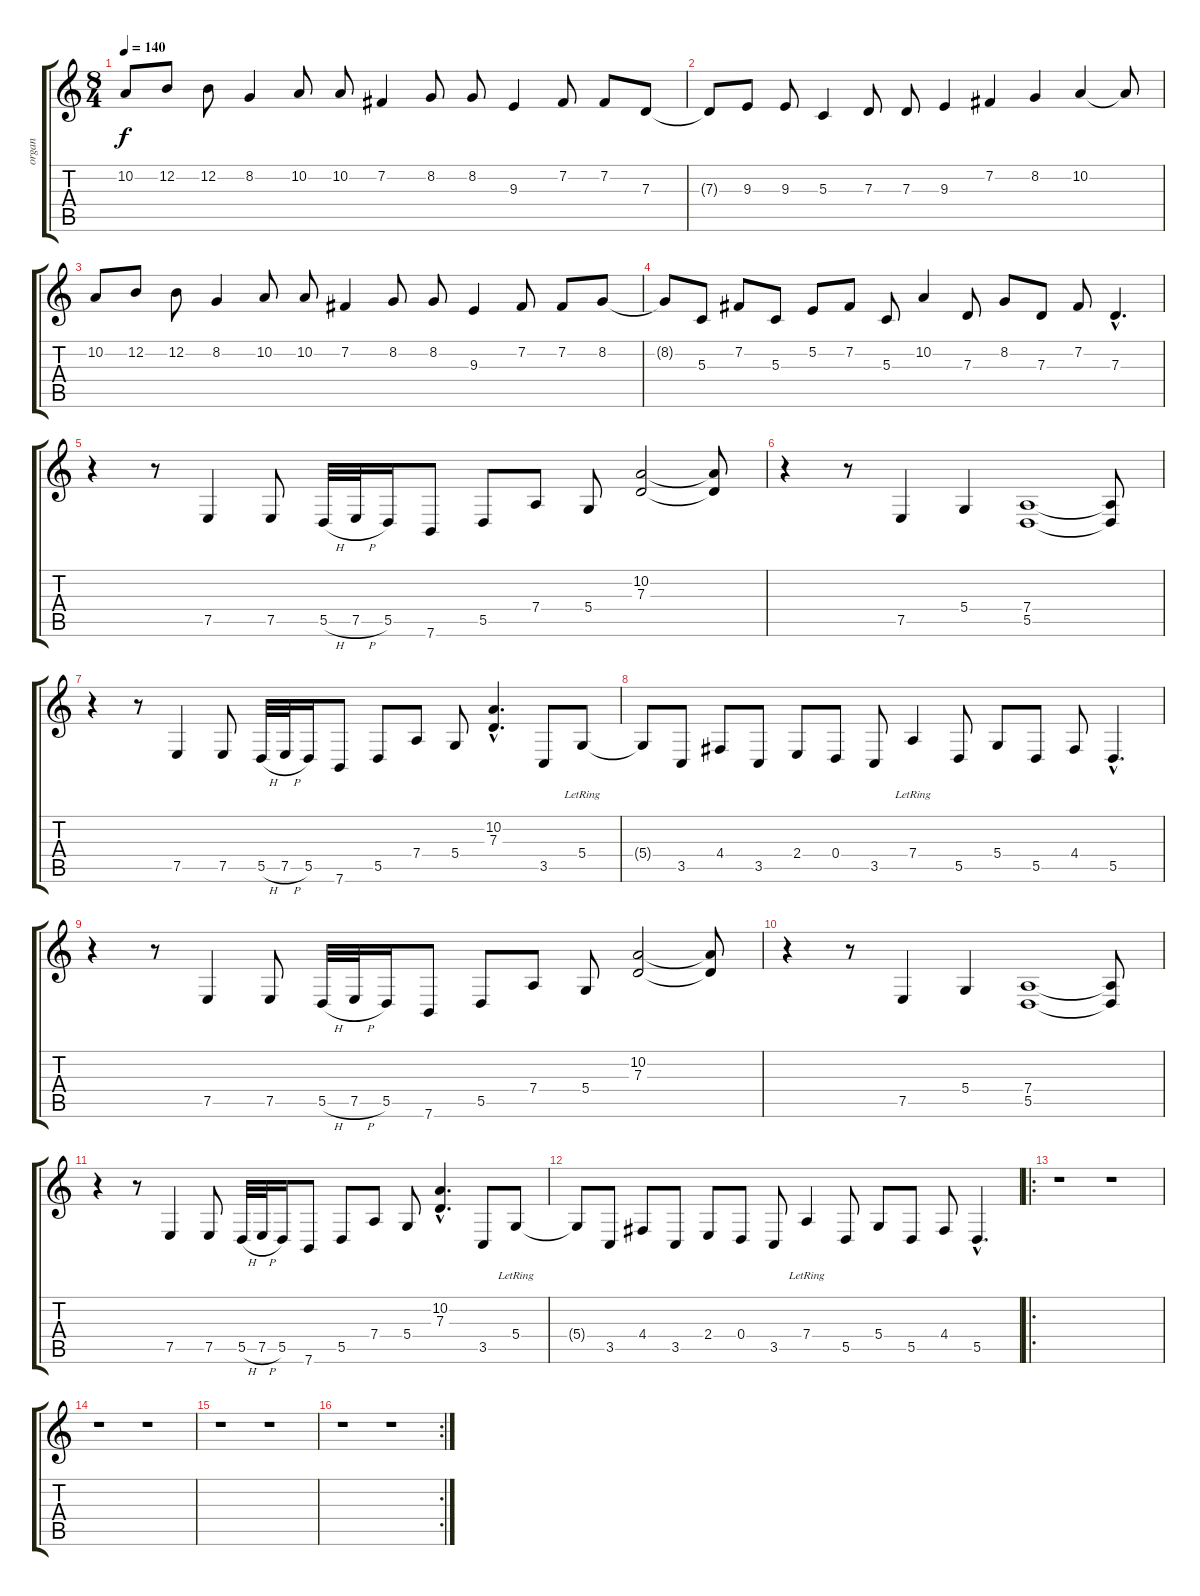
\track ("organ" "organ") {instrument churchorgan}
\staff {score tabs}
\tuning (E4 B3 G3 D3 A2 E2) {hide}
\ts (8 4)
\tempo 140
\clef g2
\ks c
10.2.8{dy f} 12.2.8 12.2.8 8.2.4 10.2.8 10.2.8 7.2.4 8.2.8 8.2.8 9.3.4 7.2.8 7.2.8 7.3.8 |
7.3{t}.8 9.3.8 9.3.8 5.3.4 7.3.8 7.3.8 9.3.4 7.2.4 8.2.4 10.2.4 10.2{t}.8 |
10.2.8 12.2.8 12.2.8 8.2.4 10.2.8 10.2.8 7.2.4 8.2.8 8.2.8 9.3.4 7.2.8 7.2.8 8.2.8 |
8.2{t}.8 5.3.8 7.2.8 5.3.8 5.2.8 7.2.8 5.3.8 10.2.4 7.3.8 8.2.8 7.3.8 7.2.8 7.3{hac}.4{d} |
r.4 r.8 7.5.4 7.5.8 5.5{h}.32 7.5{h}.32 5.5.16 7.6.8 5.5.8 7.4.8 5.4.8 (10.2 7.3).2 (10.2{t} 7.3{t}).8 |
r.4 r.8 7.5.4 5.4.4 (7.4 5.5).1 (7.4{t} 5.5{t}).8 |
r.4 r.8 7.5.4 7.5.8 5.5{h}.32 7.5{h}.32 5.5.16 7.6.8 5.5.8 7.4.8 5.4.8 (10.2{hac} 7.3{hac}).4{d} 3.5.8 5.4{lr}.8 |
5.4{t}.8 3.5.8 4.4.8 3.5.8 2.4.8 0.4.8 3.5.8 7.4{lr}.4 5.5.8 5.4.8 5.5.8 4.4.8 5.5{hac}.4{d} |
r.4 r.8 7.5.4 7.5.8 5.5{h}.32 7.5{h}.32 5.5.16 7.6.8 5.5.8 7.4.8 5.4.8 (10.2 7.3).2 (10.2{t} 7.3{t}).8 |
r.4 r.8 7.5.4 5.4.4 (7.4 5.5).1 (7.4{t} 5.5{t}).8 |
r.4 r.8 7.5.4 7.5.8 5.5{h}.32 7.5{h}.32 5.5.16 7.6.8 5.5.8 7.4.8 5.4.8 (10.2{hac} 7.3{hac}).4{d} 3.5.8 5.4{lr}.8 |
5.4{t}.8 3.5.8 4.4.8 3.5.8 2.4.8 0.4.8 3.5.8 7.4{lr}.4 5.5.8 5.4.8 5.5.8 4.4.8 5.5{hac}.4{d} |
\ro
r.1 r.1 |
r.1 r.1 |
r.1 r.1 |
\rc 2
r.1 r.1
